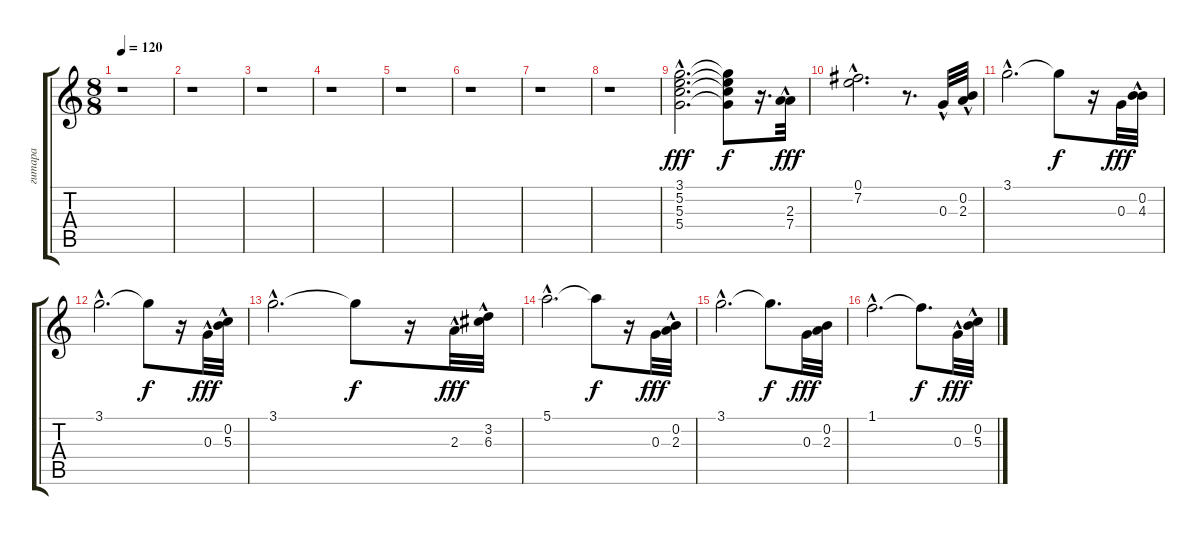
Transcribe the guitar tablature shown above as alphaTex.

\track ("гитара" "гитара") {instrument acousticguitarsteel}
\staff {score tabs}
\tuning (E4 B3 G3 D3 A2 E2) {hide}
\ts (8 8)
\tempo 120
\clef g2
\ks c
r.1{dy fff} |
r.1 |
r.1 |
r.1 |
r.1 |
r.1 |
r.1 |
r.1 |
(3.1{hac} 5.2{hac} 5.3{hac} 5.4{hac}).2{d} (3.1{t} 5.2{t} 5.3{t} 5.4{t}).8{dy f} r.16{d} (2.3{hac} 7.4{hac}).32{dy fff} |
(0.1{hac} 7.2{hac}).2{d} r.8{d} 0.3{hac}.32 (0.2{hac} 2.3{hac}).32 |
3.1{hac}.2{d} 3.1{t}.8{dy f} r.16 0.3.32{dy fff} (0.2 4.3{hac}).32 |
3.1{hac}.2{d} 3.1{t}.8{dy f} r.16 0.3{hac}.32{dy fff} (0.2{hac} 5.3{hac}).32 |
3.1{hac}.2{d} 3.1{t}.8{dy f} r.16 2.3{hac}.32{dy fff} (3.2{hac} 6.3{hac}).32 |
5.1{hac}.2{d} 5.1{t}.8{dy f} r.16 0.3.32{dy fff} (0.2 2.3{hac}).32 |
3.1{hac}.2{d} 3.1{t}.8{d dy f} 0.3.32{dy fff} (0.2 2.3).32 |
1.1{hac}.2{d} 1.1{t}.8{d dy f} 0.3{hac}.32{dy fff} (0.2{hac} 5.3{hac}).32
